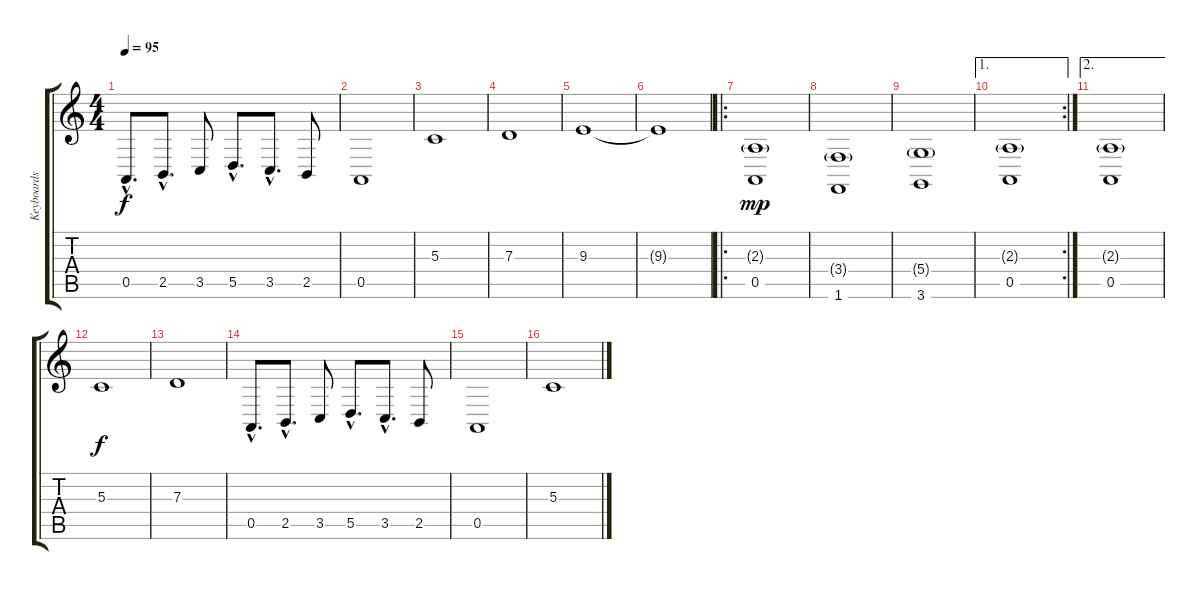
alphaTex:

\track ("Keyboards 1" "Keyboards ") {instrument stringensemble1}
\staff {score tabs}
\tuning (E4 B3 G3 D3 A2 E2) {hide}
\ts (4 4)
\tempo 95
\clef g2
\ks c
0.5{hac}.8{d dy f} 2.5{hac}.8{d} 3.5.8 5.5{hac}.8{d} 3.5{hac}.8{d} 2.5.8 |
0.5.1 |
5.3.1 |
7.3.1 |
9.3.1 |
9.3{t}.1 |
\ro
(2.3{g} 0.5).1{dy mp} |
(3.4{g} 1.6).1 |
(5.4{g} 3.6).1 |
\ae 1
\rc 2
(2.3{g} 0.5).1 |
\ae 2
(2.3{g} 0.5).1 |
5.3.1{dy f} |
7.3.1 |
0.5{hac}.8{d} 2.5{hac}.8{d} 3.5.8 5.5{hac}.8{d} 3.5{hac}.8{d} 2.5.8 |
0.5.1 |
5.3.1
